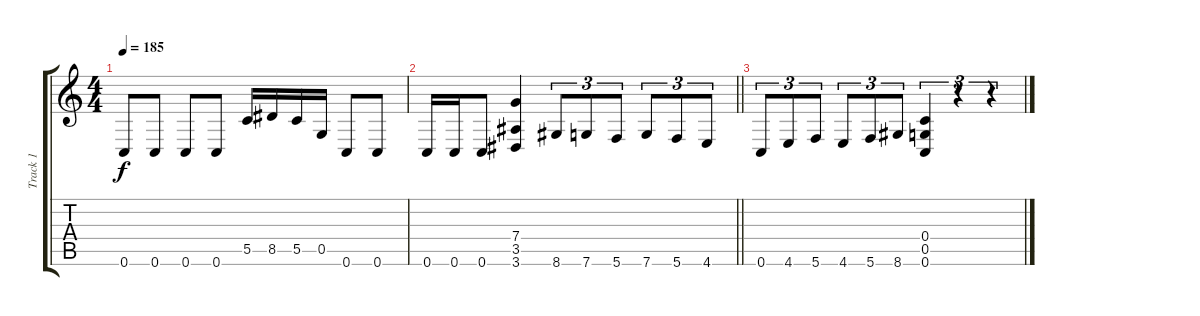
\track ("Track 1" "Track 1") {instrument distortionguitar}
\staff {score tabs}
\tuning (D4 A3 F3 C3 G2 C2) {hide}
\ts (4 4)
\tempo 185
\clef g2
\ks c
0.6.8{dy f} 0.6.8 0.6.8 0.6.8 5.5.16 8.5.16 5.5.16 0.5.16 0.6.8 0.6.8 |
\barLineRight lightlight
0.6.16 0.6.16 0.6.8 (7.4 3.5 3.6).4 8.6.8{tu (3 2)} 7.6.8{tu (3 2)} 5.6.8{tu (3 2)} 7.6.8{tu (3 2)} 5.6.8{tu (3 2)} 4.6.8{tu (3 2)} |
0.6.8{tu (3 2)} 4.6.8{tu (3 2)} 5.6.8{tu (3 2)} 4.6.8{tu (3 2)} 5.6.8{tu (3 2)} 8.6.8{tu (3 2)} (0.4 0.5 0.6).4{tu (3 2)} r.4{tu (3 2)} r.4{tu (3 2)}
